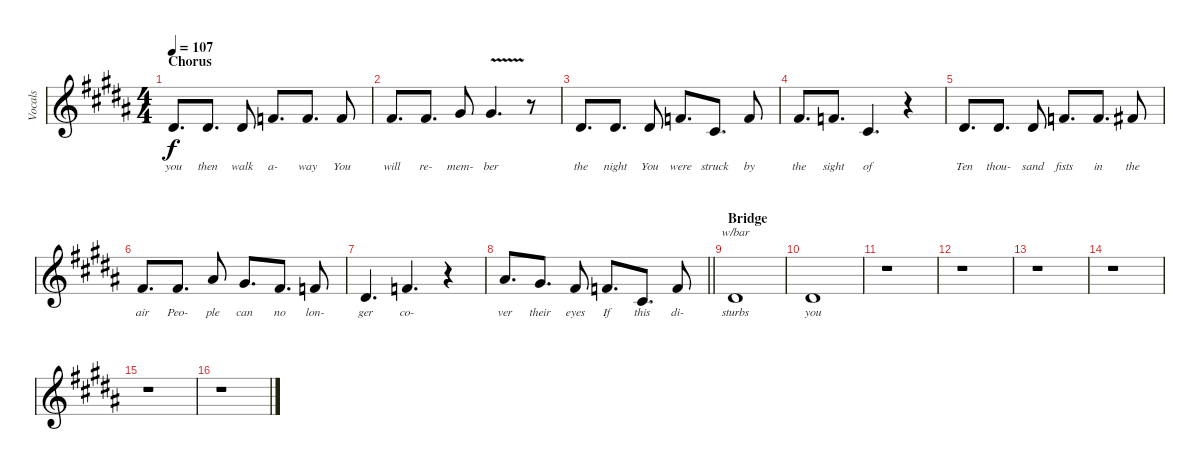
\track ("Vocals" "Vocals") {instrument lead6voice}
\staff {score}
\tuning (Eb4 Bb3 Gb3 Db3 Ab2 Db2) {hide}
\ts (4 4)
\section ("" "Chorus")
\tempo 107
\clef g2
\ks b
9.3.8{d lyrics (0 "you") lyrics (1 "") lyrics (2 "") lyrics (3 "") lyrics (4 "") dy f} 9.3.8{d lyrics (0 "then") lyrics (1 "") lyrics (2 "") lyrics (3 "") lyrics (4 "")} 9.3.8{lyrics (0 "walk") lyrics (1 "") lyrics (2 "") lyrics (3 "") lyrics (4 "")} 7.2.8{d lyrics (0 "a-") lyrics (1 "") lyrics (2 "") lyrics (3 "") lyrics (4 "")} 7.2.8{d lyrics (0 "way") lyrics (1 "") lyrics (2 "") lyrics (3 "") lyrics (4 "")} 7.2.8{lyrics (0 "You") lyrics (1 "") lyrics (2 "") lyrics (3 "") lyrics (4 "")} |
8.2.8{d lyrics (0 "will") lyrics (1 "") lyrics (2 "") lyrics (3 "") lyrics (4 "")} 8.2.8{d lyrics (0 "re-") lyrics (1 "") lyrics (2 "") lyrics (3 "") lyrics (4 "")} 10.2.8{lyrics (0 "mem-") lyrics (1 "") lyrics (2 "") lyrics (3 "") lyrics (4 "")} 10.2{v}.4{d lyrics (0 "ber") lyrics (1 "") lyrics (2 "") lyrics (3 "") lyrics (4 "")} r.8 |
9.3.8{d lyrics (0 "the") lyrics (1 "") lyrics (2 "") lyrics (3 "") lyrics (4 "")} 9.3.8{d lyrics (0 "night") lyrics (1 "") lyrics (2 "") lyrics (3 "") lyrics (4 "")} 9.3.8{lyrics (0 "You") lyrics (1 "") lyrics (2 "") lyrics (3 "") lyrics (4 "")} 7.2.8{d lyrics (0 "were") lyrics (1 "") lyrics (2 "") lyrics (3 "") lyrics (4 "")} 7.3.8{d lyrics (0 "struck") lyrics (1 "") lyrics (2 "") lyrics (3 "") lyrics (4 "")} 7.2.8{lyrics (0 "by") lyrics (1 "") lyrics (2 "") lyrics (3 "") lyrics (4 "")} |
8.2.8{d lyrics (0 "the") lyrics (1 "") lyrics (2 "") lyrics (3 "") lyrics (4 "")} 7.2.8{d lyrics (0 "sight") lyrics (1 "") lyrics (2 "") lyrics (3 "") lyrics (4 "")} 9.4{be (custom 0 6 30 6 35 2 40 2 45 0 60 0)}.4{d lyrics (0 "of") lyrics (1 "") lyrics (2 "") lyrics (3 "") lyrics (4 "")} r.4 |
9.3.8{d lyrics (0 "Ten") lyrics (1 "") lyrics (2 "") lyrics (3 "") lyrics (4 "")} 9.3.8{d lyrics (0 "thou-") lyrics (1 "") lyrics (2 "") lyrics (3 "") lyrics (4 "")} 9.3.8{lyrics (0 "sand") lyrics (1 "") lyrics (2 "") lyrics (3 "") lyrics (4 "")} 7.2.8{d lyrics (0 "fists") lyrics (1 "") lyrics (2 "") lyrics (3 "") lyrics (4 "")} 7.2.8{d lyrics (0 "in") lyrics (1 "") lyrics (2 "") lyrics (3 "") lyrics (4 "")} 8.2.8{lyrics (0 "the") lyrics (1 "") lyrics (2 "") lyrics (3 "") lyrics (4 "")} |
8.2.8{d lyrics (0 "air") lyrics (1 "") lyrics (2 "") lyrics (3 "") lyrics (4 "")} 8.2.8{d lyrics (0 "Peo-") lyrics (1 "") lyrics (2 "") lyrics (3 "") lyrics (4 "")} 7.1.8{lyrics (0 "ple") lyrics (1 "") lyrics (2 "") lyrics (3 "") lyrics (4 "")} 10.2.8{d lyrics (0 "can") lyrics (1 "") lyrics (2 "") lyrics (3 "") lyrics (4 "")} 8.2.8{d lyrics (0 "no") lyrics (1 "") lyrics (2 "") lyrics (3 "") lyrics (4 "")} 7.2.8{lyrics (0 "lon-") lyrics (1 "") lyrics (2 "") lyrics (3 "") lyrics (4 "")} |
9.3.4{d lyrics (0 "ger") lyrics (1 "") lyrics (2 "") lyrics (3 "") lyrics (4 "")} 7.3{be (custom 0 8 20 8 25 4 30 4 35 0 60 0)}.4{d lyrics (0 "co-") lyrics (1 "") lyrics (2 "") lyrics (3 "") lyrics (4 "")} r.4 |
\barLineRight lightlight
7.1.8{d lyrics (0 "ver") lyrics (1 "") lyrics (2 "") lyrics (3 "") lyrics (4 "")} 10.2.8{d lyrics (0 "their") lyrics (1 "") lyrics (2 "") lyrics (3 "") lyrics (4 "")} 8.2.8{lyrics (0 "eyes") lyrics (1 "") lyrics (2 "") lyrics (3 "") lyrics (4 "")} 7.2.8{d lyrics (0 "If") lyrics (1 "") lyrics (2 "") lyrics (3 "") lyrics (4 "")} 7.3.8{d lyrics (0 "this") lyrics (1 "") lyrics (2 "") lyrics (3 "") lyrics (4 "")} 7.2.8{lyrics (0 "di-") lyrics (1 "") lyrics (2 "") lyrics (3 "") lyrics (4 "")} |
\section ("" "Bridge")
9.3.1{tbe (custom default 0 0 10 0 12 14 60 14) lyrics (0 "sturbs") lyrics (1 "") lyrics (2 "") lyrics (3 "") lyrics (4 "")} |
9.3{t}.1{lyrics (0 "you") lyrics (1 "") lyrics (2 "") lyrics (3 "") lyrics (4 "")} |
r.1 |
r.1 |
r.1 |
r.1 |
r.1 |
r.1
